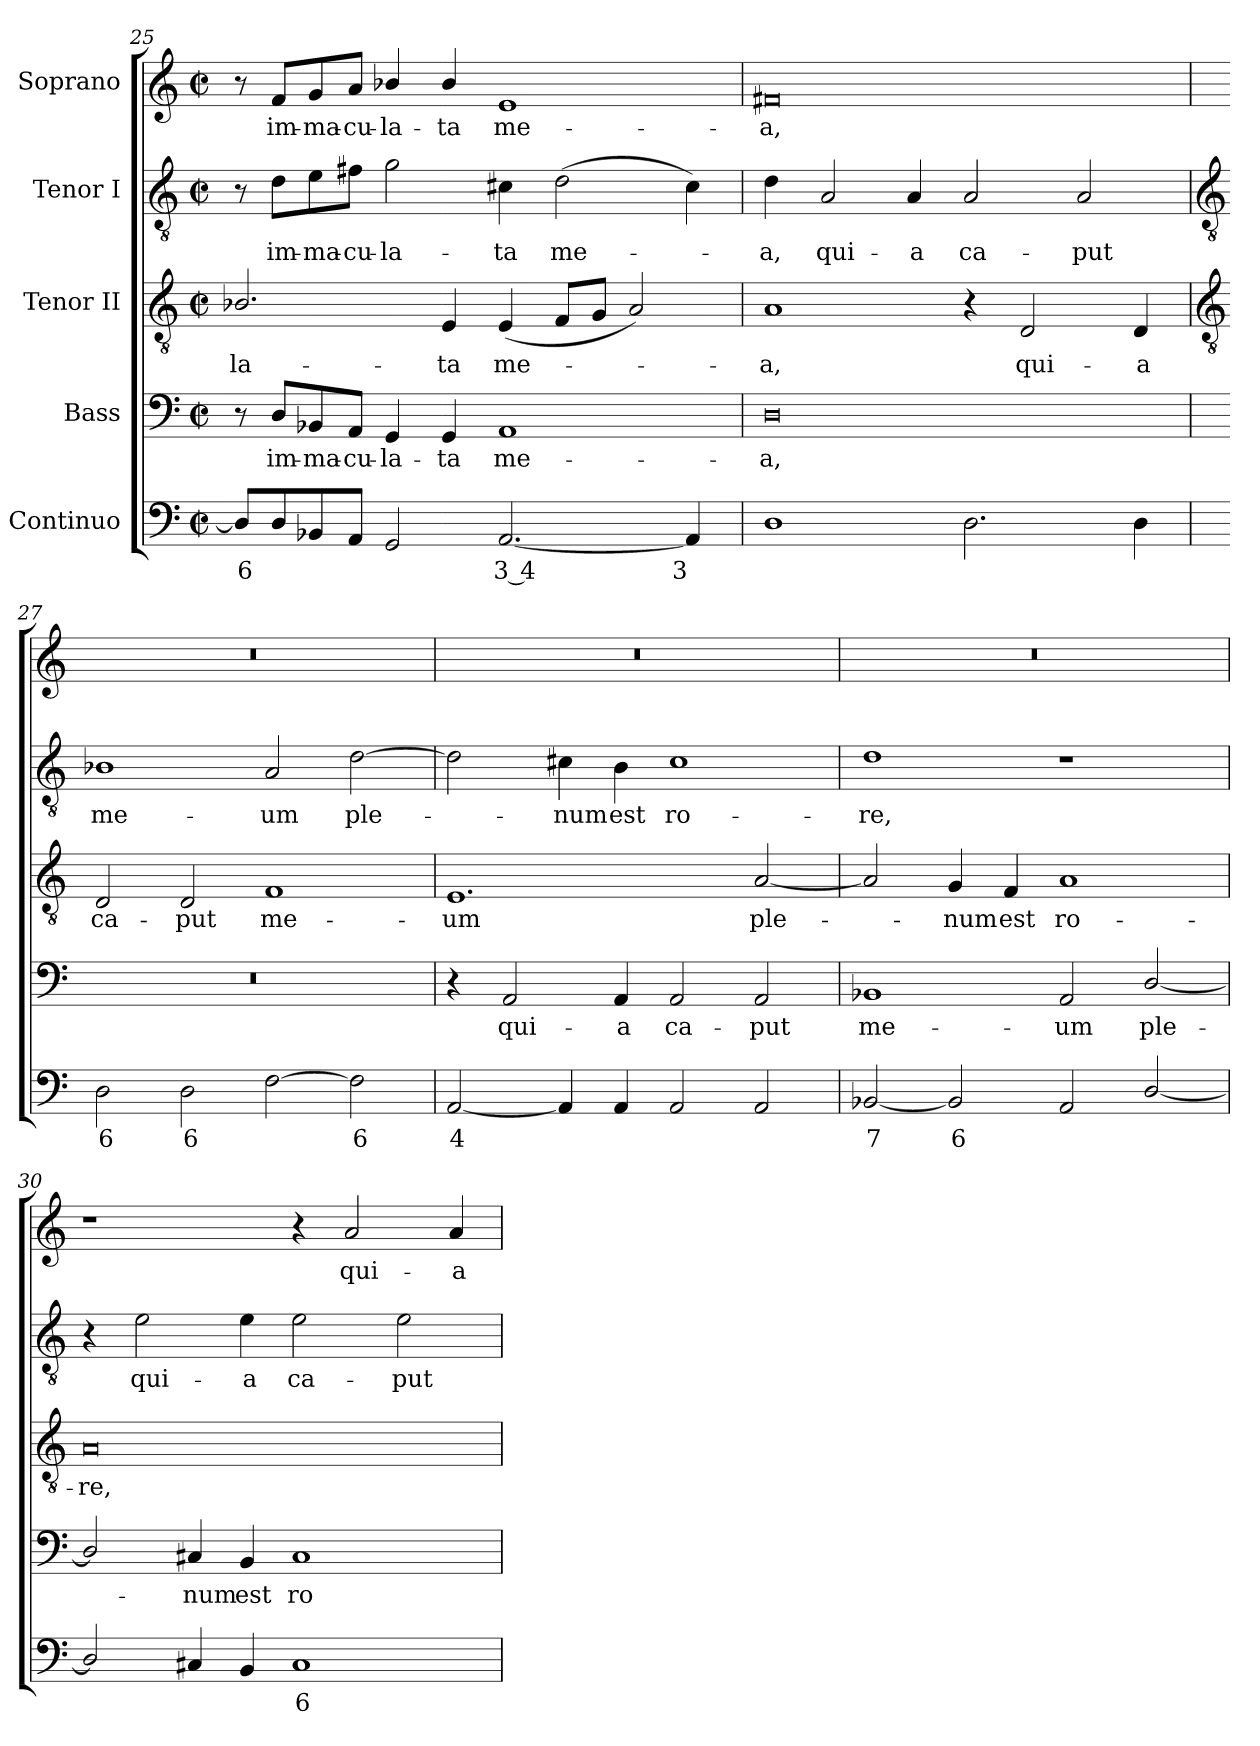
**kern	**text	**kern	**text	**kern	**text	**kern	**text	**kern	**text
*part5	*part5	*part4	*part4	*part3	*part3	*part2	*part2	*part1	*part1
*staff5	*staff5	*staff4	*staff4	*staff3	*staff3	*staff2	*staff2	*staff1	*staff1
*I"Continuo	*	*I"Bass	*	*I"Tenor II	*	*I"Tenor I	*	*I"Soprano	*
*clefF4	*	*clefF4	*	*clefGv2	*	*clefGv2	*	*clefG2	*
*k[]	*	*k[]	*	*k[]	*	*k[]	*	*k[]	*
*C:	*	*C:	*	*C:	*	*C:	*	*C:	*
*M4/2	*	*M4/2	*	*M4/2	*	*M4/2	*	*M4/2	*
*met(c|)	*	*met(c|)	*	*met(c|)	*	*met(c|)	*	*met(c|)	*
=25	=25	=25	=25	=25	=25	=25	=25	=25	=25
!	!LO:LY:b	!	!	!	!LO:LY:b	!	!	!	!
8DL]	6	8r	.	2.B-X/	-la-	8r	.	8r	.
!	!	!	!LO:LY:b	!	!	!	!LO:LY:b	!	!LO:LY:b
8D/	.	8D/L	im-	.	.	8d\L	im-	8f/L	im-
!	!	!	!LO:LY:b	!	!	!	!LO:LY:b	!	!LO:LY:b
8BB-X	.	8BB-X/	-ma-	.	.	8e\	-ma-	8g/	-ma-
!	!	!	!LO:LY:b	!	!	!	!LO:LY:b	!	!LO:LY:b
8AAJ	.	8AA/J	-cu-	.	.	8f#X\J	-cu-	8a/J	-cu-
!	!	!	!LO:LY:b	!	!	!	!LO:LY:b	!	!LO:LY:b
2GG	.	4GG	-la-	.	.	2g	-la-	4b-X/	-la-
!	!	!	!LO:LY:b	!	!LO:LY:b	!	!	!	!LO:LY:b
.	.	4GG	-ta	4E	-ta	.	.	4b-/	-ta
!	!LO:LY:b	!	!LO:LY:b	!	!LO:LY:b	!	!LO:LY:b	!	!LO:LY:b
[2.AA	3 4	1AA	me-	(<4E	me-	4c#X	-ta	1e	me-
!	!	!	!	!	!	!	!LO:LY:b	!	!
.	.	.	.	8FL	.	(>2d	me-	.	.
.	.	.	.	8GJ	.	.	.	.	.
.	.	.	.	2A)	.	.	.	.	.
!	!LO:LY:b	!	!	!	!	!	!	!	!
4AA]	3	.	.	.	.	4c#)	.	.	.
=26	=26	=26	=26	=26	=26	=26	=26	=26	=26
!	!	!	!LO:LY:b	!	!LO:LY:b	!	!LO:LY:b	!	!LO:LY:b
1D	.	0D	-a,	1A	a,	4d	a,	0f#X	-a,
!	!	!	!	!	!	!	!LO:LY:b	!	!
.	.	.	.	.	.	2A	qui-	.	.
!	!	!	!	!	!	!	!LO:LY:b	!	!
.	.	.	.	.	.	4A	-a	.	.
!	!	!	!	!	!	!	!LO:LY:b	!	!
2.D	.	.	.	4r	.	2A	ca-	.	.
!	!	!	!	!	!LO:LY:b	!	!	!	!
.	.	.	.	2D	qui-	.	.	.	.
!	!	!	!	!	!	!	!LO:LY:b	!	!
.	.	.	.	.	.	2A	-put	.	.
!	!	!	!	!	!LO:LY:b	!	!	!	!
4D	.	.	.	4D	-a	.	.	.	.
!!LO:LB:g=z
=27	=27	=27	=27	=27	=27	=27	=27	=27	=27
*	*	*	*	*clefGv2	*	*clefGv2	*	*	*
!	!LO:LY:b	!	!	!	!LO:LY:b	!	!LO:LY:b	!	!
2D	6	0r	.	2D	ca-	1B-X	me-	0r	.
!	!LO:LY:b	!	!	!	!LO:LY:b	!	!	!	!
2D	6	.	.	2D	-put	.	.	.	.
!	!	!	!	!	!LO:LY:b	!	!LO:LY:b	!	!
[2F	.	.	.	1F	me-	2A	-um	.	.
!	!LO:LY:b	!	!	!	!	!	!LO:LY:b	!	!
2F]	6	.	.	.	.	[2d	ple-	.	.
=28	=28	=28	=28	=28	=28	=28	=28	=28	=28
!	!LO:LY:b	!	!	!	!LO:LY:b	!	!	!	!
[2AA	4	4r	.	1.E	-um	2d]	.	0r	.
!	!	!	!LO:LY:b	!	!	!	!	!	!
.	.	2AA	qui-	.	.	.	.	.	.
!	!	!	!	!	!	!	!LO:LY:b	!	!
4AA]	.	.	.	.	.	4c#X	num	.	.
!	!	!	!LO:LY:b	!	!	!	!LO:LY:b	!	!
4AA	.	4AA	-a	.	.	4B	est	.	.
!	!	!	!LO:LY:b	!	!	!	!LO:LY:b	!	!
2AA	.	2AA	ca-	.	.	1c#	ro-	.	.
!	!	!	!LO:LY:b	!	!LO:LY:b	!	!	!	!
2AA	.	2AA	-put	[2A	ple-	.	.	.	.
=29	=29	=29	=29	=29	=29	=29	=29	=29	=29
!	!LO:LY:b	!	!LO:LY:b	!	!	!	!LO:LY:b	!	!
[2BB-X	7	1BB-X	me-	2A]	.	1d	-re,	0r	.
!	!LO:LY:b	!	!	!	!LO:LY:b	!	!	!	!
2BB-]	6	.	.	4G	num	.	.	.	.
!	!	!	!	!	!LO:LY:b	!	!	!	!
.	.	.	.	4F	est	.	.	.	.
!	!	!	!LO:LY:b	!	!LO:LY:b	!	!	!	!
2AA	.	2AA	-um	1A	ro-	1r	.	.	.
!	!	!	!LO:LY:b	!	!	!	!	!	!
[2D/	.	[2D/	ple-	.	.	.	.	.	.
=30	=30	=30	=30	=30	=30	=30	=30	=30	=30
!	!	!	!	!	!LO:LY:b	!	!	!	!
2D/]	.	2D/]	.	0A	-re,	4r	.	1r	.
!	!	!	!	!	!	!	!LO:LY:b	!	!
.	.	.	.	.	.	2e	qui-	.	.
!	!	!	!LO:LY:b	!	!	!	!	!	!
4C#X	.	4C#X	num	.	.	.	.	.	.
!	!	!	!LO:LY:b	!	!	!	!LO:LY:b	!	!
4BB	.	4BB	est	.	.	4e	-a	.	.
!	!LO:LY:b	!	!LO:LY:b	!	!	!	!LO:LY:b	!	!
1C#	6	1C#	ro-	.	.	2e	ca-	4r	.
!	!	!	!	!	!	!	!	!	!LO:LY:b
.	.	.	.	.	.	.	.	2a	qui-
!	!	!	!	!	!	!	!LO:LY:b	!	!
.	.	.	.	.	.	2e	-put	.	.
!	!	!	!	!	!	!	!	!	!LO:LY:b
.	.	.	.	.	.	.	.	4a	-a
=	=	=	=	=	=	=	=	=	=
*-	*-	*-	*-	*-	*-	*-	*-	*-	*-
